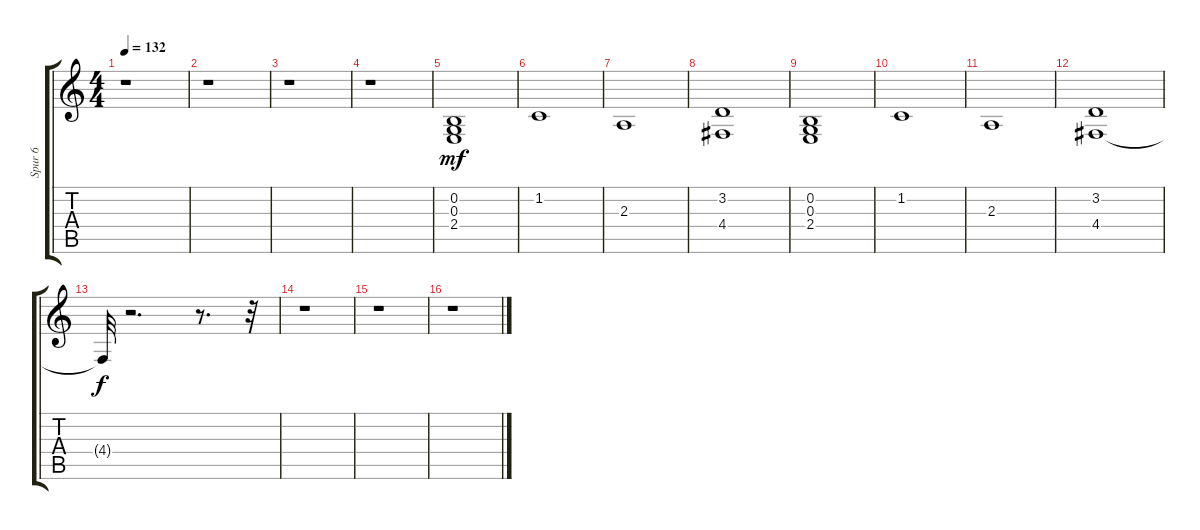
\track ("Spur 6" "Spur 6") {instrument pad2warm}
\staff {score tabs}
\tuning (E4 B3 G3 D3 A2 E2) {hide}
\ts (4 4)
\tempo 132
\clef g2
\ks c
r.1{dy mf} |
r.1 |
r.1 |
r.1 |
(0.2 0.3 2.4).1 |
1.2.1 |
2.3.1 |
(3.2 4.4).1 |
(0.2 0.3 2.4).1 |
1.2.1 |
2.3.1 |
(3.2 4.4).1 |
4.4{t}.32{dy f} r.2{d} r.8{d} r.32 |
r.1 |
r.1 |
r.1
